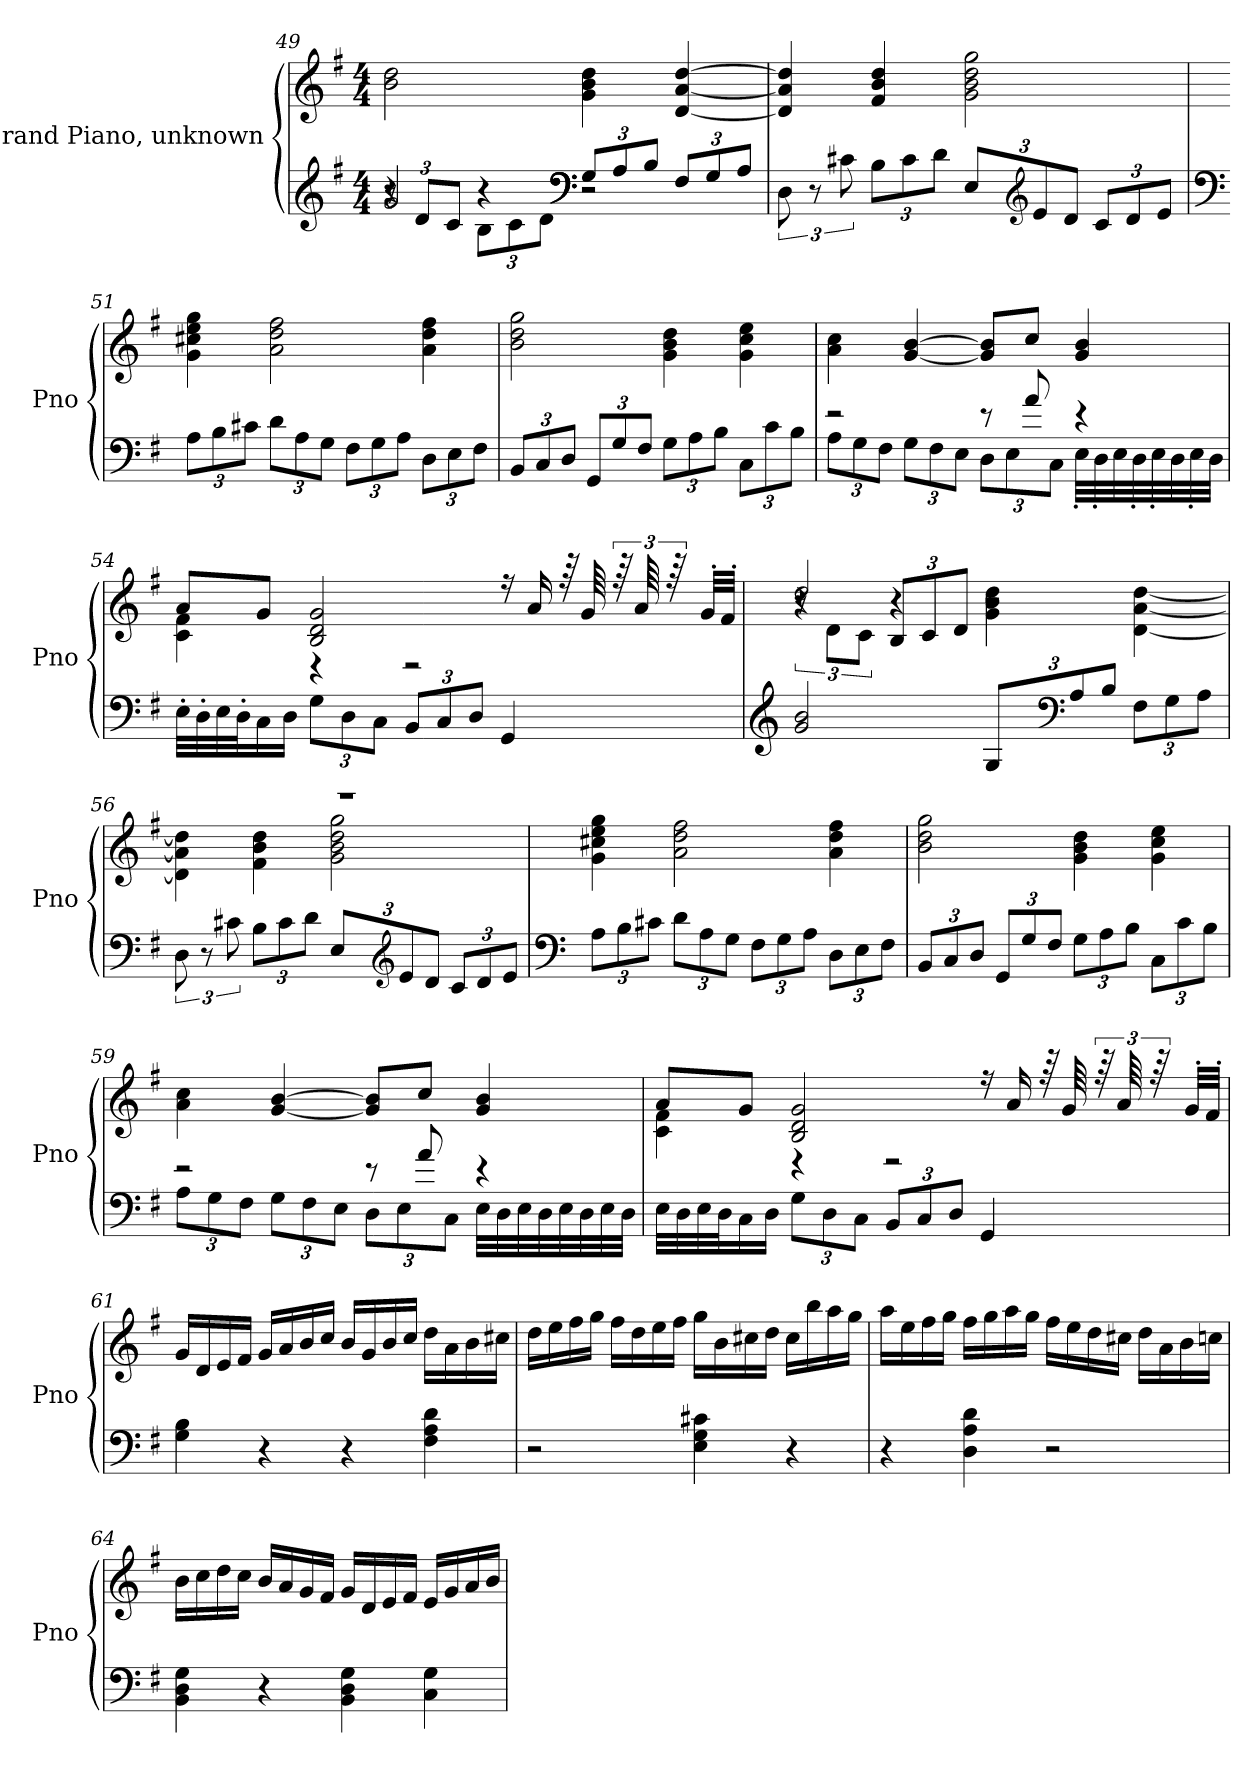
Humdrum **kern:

**kern	**kern
*part1	*part1
*staff2	*staff1
*I"Grand Piano, unknown	*
*I'Pno	*
!!LO:PB:g=z
*clefG2	*clefG2
*k[f#]	*k[f#]
*M4/4	*M4/4
=49	=49
*^	*
*	*^	*
2g/	4r	12r	2b\ 2dd\
.	.	12d/L	.
.	.	12c/J	.
*	*Xbrackettup	*	*
.	12B\L	4r	.
.	12c\	.	.
.	12d\J	.	.
*clefF4	*	*	*
2r	2r	12G/L	4g\ 4b\ 4dd\
.	.	12A/	.
.	.	12B/J	.
.	.	12F#/L	[4d/ [4a/ [4dd/
.	.	12G/	.
.	.	12A/J	.
*v	*v	*v	*
=50	=50
*brackettup	*
12D\	4d/] 4a/] 4dd/]
12r	.
12c#X\	.
*Xbrackettup	*
12B\L	4f#/ 4b/ 4dd/
12c#\	.
12d\J	.
12E/L	2g\ 2b\ 2dd\ 2gg\
*clefG2	*
12e/	.
12d/J	.
12c#/L	.
12d/	.
12e/J	.
=51	=51
*clefF4	*
12A\L	4g\ 4cc#X\ 4ee\ 4gg\
12B\	.
12c#X\J	.
12d\L	2a\ 2dd\ 2ff#\
12A\	.
12G\J	.
12F#\L	.
12G\	.
12A\J	.
12D\L	4a\ 4dd\ 4ff#\
12E\	.
12F#\J	.
!!LO:LB:g=z
=52	=52
12BB/L	2b\ 2dd\ 2gg\
12C/	.
12D/J	.
12GG/L	.
12G/	.
12F#/J	.
12G\L	4g\ 4b\ 4dd\
12A\	.
12B\J	.
12C\L	4g\ 4cc\ 4ee\
12c\	.
12B\J	.
=53	=53
*^	*
2r	12A\L	4a\ 4cc\
.	12G\	.
.	12F#\J	.
.	12G\L	[4g/ [4b/
.	12F#\	.
.	12E\J	.
8r	12D\L	8g/] 8b/]L
.	12E\	.
8a/	.	8cc/J
.	12C\J	.
4r	32E'\LLL	4g/ 4b/
.	32D'\	.
.	32E\	.
.	32D'\	.
.	32E'\	.
.	32D\	.
.	32E'\	.
.	32D\JJJ	.
*v	*v	*
!!LO:LB:g=z
=54	=54
*	*^
32E'\LLL	8a/L	4c\ 4f#\
32D'\	.	.
32E\	.	.
32D'\J	.	.
16C\	8g/J	.
16D\JJ	.	.
12G\L	2B/ 2d/ 2g/	4r
12D\	.	.
12C\J	.	.
12BB/L	.	2r
12C/	.	.
12D/J	.	.
4GG/	16r	.
.	16a/	.
.	64r	.
.	64g/	.
.	96r	.
.	96a/	.
.	96r	.
.	32g'/LLL	.
.	32f#'/JJJ	.
*	*v	*v
=55	=55
*clefG2	*
*	*^
*	*	*^
2g/ 2b/	2dd/	12r	4r
.	.	12d\L	.
.	.	12c\J	.
*	*	*	*Xbrackettup
.	.	4r	12B/L
.	.	.	12c/
.	.	.	12d/J
12G/L	2r	4g\ 4b\ 4dd\	2r
*clefF4	*	*	*
12A/	.	.	.
12B/J	.	.	.
12F#\L	.	[4d\ [4a\ [4dd\	.
12G\	.	.	.
12A\J	.	.	.
*	*v	*v	*v
!!LO:LB:g=z
=56	=56
*brackettup	*
*	*^
12D\	1r	4d\] 4a\] 4dd\]
12r	.	.
12c#X\	.	.
*Xbrackettup	*	*
12B\L	.	4f#\ 4b\ 4dd\
12c#\	.	.
12d\J	.	.
12E/L	.	2g\ 2b\ 2dd\ 2gg\
*clefG2	*	*
12e/	.	.
12d/J	.	.
12c#/L	.	.
12d/	.	.
12e/J	.	.
*	*v	*v
=57	=57
*clefF4	*
12A\L	4g\ 4cc#X\ 4ee\ 4gg\
12B\	.
12c#X\J	.
12d\L	2a\ 2dd\ 2ff#\
12A\	.
12G\J	.
12F#\L	.
12G\	.
12A\J	.
12D\L	4a\ 4dd\ 4ff#\
12E\	.
12F#\J	.
=58	=58
12BB/L	2b\ 2dd\ 2gg\
12C/	.
12D/J	.
12GG/L	.
12G/	.
12F#/J	.
12G\L	4g\ 4b\ 4dd\
12A\	.
12B\J	.
12C\L	4g\ 4cc\ 4ee\
12c\	.
12B\J	.
!!LO:LB:g=z
=59	=59
*^	*
2r	12A\L	4a\ 4cc\
.	12G\	.
.	12F#\J	.
.	12G\L	[4g/ [4b/
.	12F#\	.
.	12E\J	.
8r	12D\L	8g/] 8b/]L
.	12E\	.
8a/	.	8cc/J
.	12C\J	.
4r	32E\LLL	4g/ 4b/
.	32D\	.
.	32E\	.
.	32D\	.
.	32E\	.
.	32D\	.
.	32E\	.
.	32D\JJJ	.
*v	*v	*
=60	=60
*	*^
32E\LLL	8a/L	4c\ 4f#\
32D\	.	.
32E\	.	.
32D\J	.	.
16C\	8g/J	.
16D\JJ	.	.
12G\L	2B/ 2d/ 2g/	4r
12D\	.	.
12C\J	.	.
12BB/L	.	2r
12C/	.	.
12D/J	.	.
4GG/	16r	.
.	16a/	.
.	64r	.
.	64g/	.
*	*brackettup	*
.	96r	.
.	96a/	.
.	96r	.
.	32g'/LLL	.
.	32f#'/JJJ	.
*	*v	*v
!!LO:LB:g=z
=61	=61
4G\ 4B\	16g/LL
.	16d/
.	16e/
.	16f#/JJ
4r	16g/LL
.	16a/
.	16b/
.	16cc/JJ
4r	16b/LL
.	16g/
.	16b/
.	16cc/JJ
4F#\ 4A\ 4d\	16dd\LL
.	16a\
.	16b\
.	16cc#X\JJ
=62	=62
2r	16dd\LL
.	16ee\
.	16ff#\
.	16gg\JJ
.	16ff#\LL
.	16dd\
.	16ee\
.	16ff#\JJ
4E\ 4G\ 4c#X\	16gg\LL
.	16b\
.	16cc#X\
.	16dd\JJ
4r	16cc#\LL
.	16bb\
.	16aa\
.	16gg\JJ
!!LO:PB:g=z
=63	=63
4r	16aa\LL
.	16ee\
.	16ff#\
.	16gg\JJ
4D\ 4A\ 4d\	16ff#\LL
.	16gg\
.	16aa\
.	16gg\JJ
2r	16ff#\LL
.	16ee\
.	16dd\
.	16cc#X\JJ
.	16dd\LL
.	16a\
.	16b\
.	16ccn\JJ
=64	=64
4BB\ 4D\ 4G\	16b\LL
.	16cc\
.	16dd\
.	16cc\JJ
4r	16b/LL
.	16a/
.	16g/
.	16f#/JJ
4BB\ 4D\ 4G\	16g/LL
.	16d/
.	16e/
.	16f#/JJ
4C\ 4G\	16e/LL
.	16g/
.	16a/
.	16b/JJ
=	=
*-	*-
